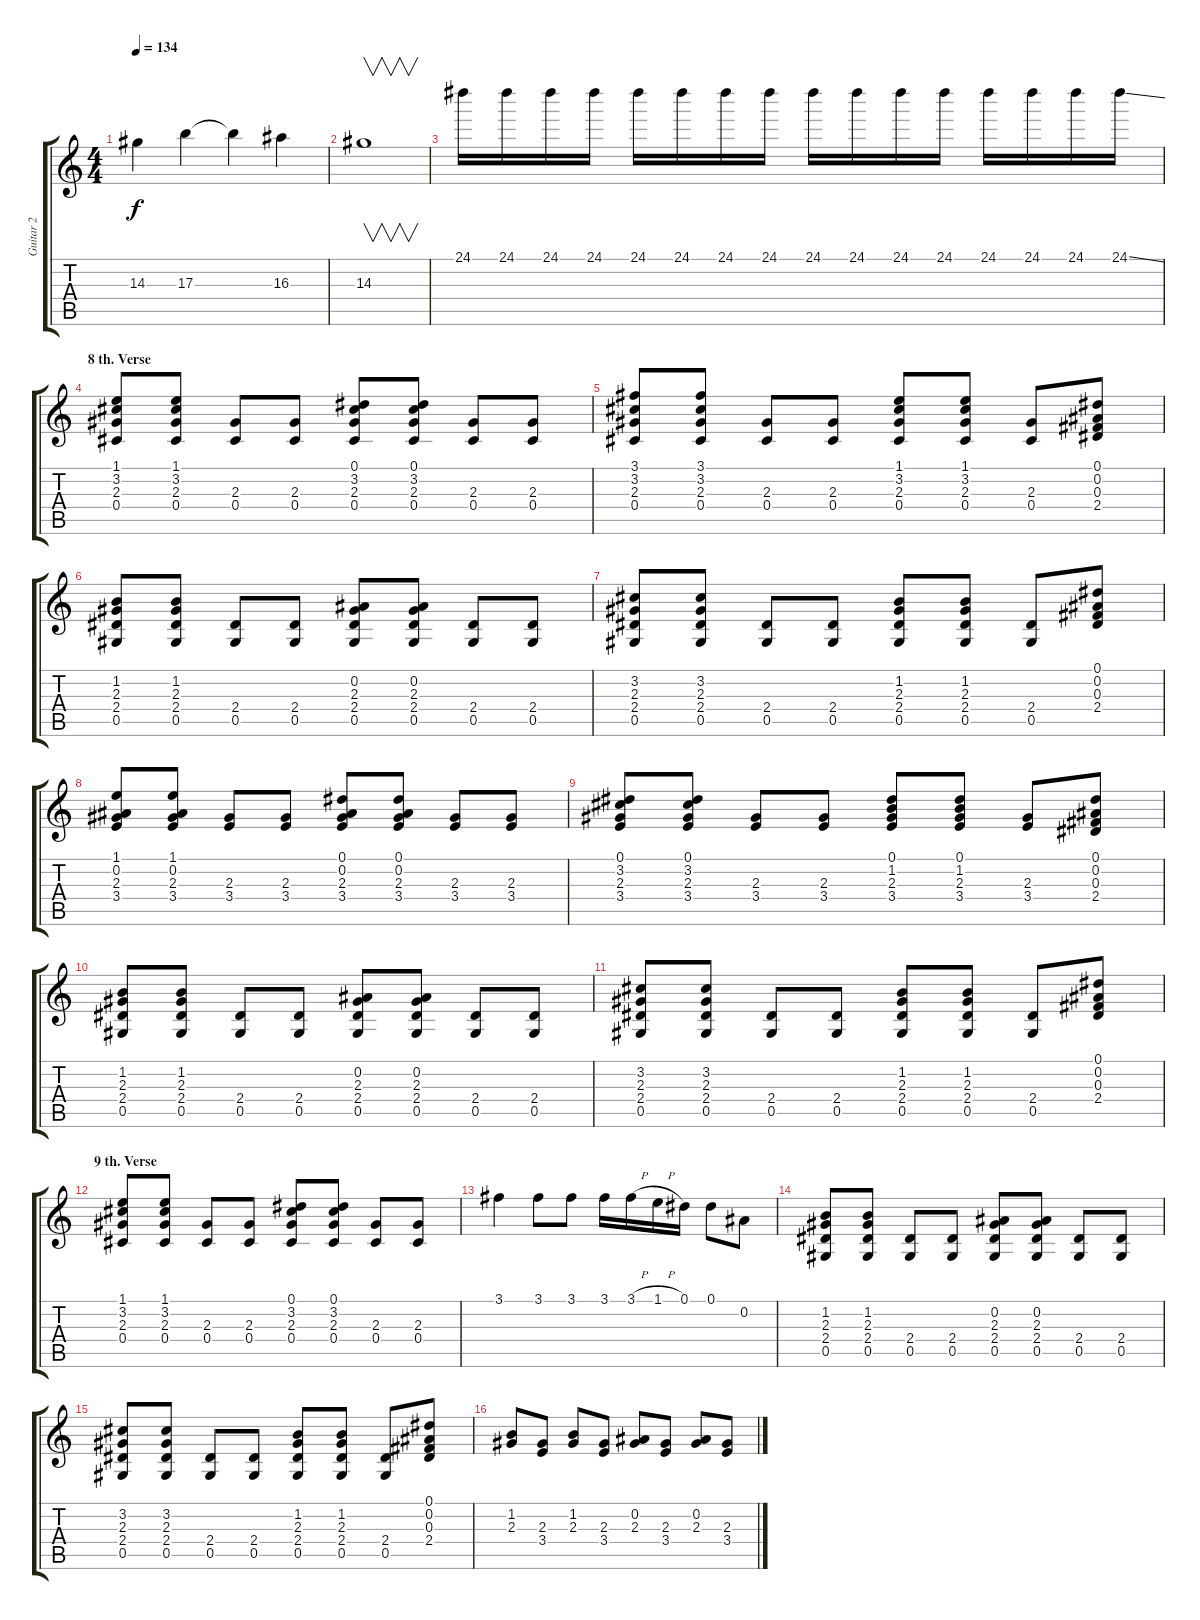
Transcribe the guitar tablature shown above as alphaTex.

\track ("Guitar 2" "Guitar 2") {instrument overdrivenguitar}
\staff {score tabs}
\tuning (Eb4 Bb3 Gb3 Db3 Ab2 Eb2) {hide}
\ts (4 4)
\tempo 134
\clef g2
\ks c
14.3.4{dy f} 17.3.4 17.3{t}.4 16.3.4 |
14.3.1{v} |
24.1.16 24.1.16 24.1.16 24.1.16 24.1.16 24.1.16 24.1.16 24.1.16 24.1.16 24.1.16 24.1.16 24.1.16 24.1.16 24.1.16 24.1.16 24.1{ss}.16 |
\section ("" "8 th. Verse")
(1.1 3.2 2.3 0.4).8 (1.1 3.2 2.3 0.4).8 (2.3 0.4).8 (2.3 0.4).8 (0.1 3.2 2.3 0.4).8 (0.1 3.2 2.3 0.4).8 (2.3 0.4).8 (2.3 0.4).8 |
(3.1 3.2 2.3 0.4).8 (3.1 3.2 2.3 0.4).8 (2.3 0.4).8 (2.3 0.4).8 (1.1 3.2 2.3 0.4).8 (1.1 3.2 2.3 0.4).8 (2.3 0.4).8 (0.1 0.2 0.3 2.4).8 |
(1.2 2.3 2.4 0.5).8 (1.2 2.3 2.4 0.5).8 (2.4 0.5).8 (2.4 0.5).8 (0.2 2.3 2.4 0.5).8 (0.2 2.3 2.4 0.5).8 (2.4 0.5).8 (2.4 0.5).8 |
(3.2 2.3 2.4 0.5).8 (3.2 2.3 2.4 0.5).8 (2.4 0.5).8 (2.4 0.5).8 (1.2 2.3 2.4 0.5).8 (1.2 2.3 2.4 0.5).8 (2.4 0.5).8 (0.1 0.2 0.3 2.4).8 |
(1.1 0.2 2.3 3.4).8 (1.1 0.2 2.3 3.4).8 (2.3 3.4).8 (2.3 3.4).8 (0.1 0.2 2.3 3.4).8 (0.1 0.2 2.3 3.4).8 (2.3 3.4).8 (2.3 3.4).8 |
(0.1 3.2 2.3 3.4).8 (0.1 3.2 2.3 3.4).8 (2.3 3.4).8 (2.3 3.4).8 (0.1 1.2 2.3 3.4).8 (0.1 1.2 2.3 3.4).8 (2.3 3.4).8 (0.1 0.2 0.3 2.4).8 |
(1.2 2.3 2.4 0.5).8 (1.2 2.3 2.4 0.5).8 (2.4 0.5).8 (2.4 0.5).8 (0.2 2.3 2.4 0.5).8 (0.2 2.3 2.4 0.5).8 (2.4 0.5).8 (2.4 0.5).8 |
(3.2 2.3 2.4 0.5).8 (3.2 2.3 2.4 0.5).8 (2.4 0.5).8 (2.4 0.5).8 (1.2 2.3 2.4 0.5).8 (1.2 2.3 2.4 0.5).8 (2.4 0.5).8 (0.1 0.2 0.3 2.4).8 |
\section ("" "9 th. Verse")
(1.1 3.2 2.3 0.4).8 (1.1 3.2 2.3 0.4).8 (2.3 0.4).8 (2.3 0.4).8 (0.1 3.2 2.3 0.4).8 (0.1 3.2 2.3 0.4).8 (2.3 0.4).8 (2.3 0.4).8 |
3.1.4 3.1.8 3.1.8 3.1.16 3.1{h}.16 1.1{h}.16 0.1.16 0.1.8 0.2.8 |
(1.2 2.3 2.4 0.5).8 (1.2 2.3 2.4 0.5).8 (2.4 0.5).8 (2.4 0.5).8 (0.2 2.3 2.4 0.5).8 (0.2 2.3 2.4 0.5).8 (2.4 0.5).8 (2.4 0.5).8 |
(3.2 2.3 2.4 0.5).8 (3.2 2.3 2.4 0.5).8 (2.4 0.5).8 (2.4 0.5).8 (1.2 2.3 2.4 0.5).8 (1.2 2.3 2.4 0.5).8 (2.4 0.5).8 (0.1 0.2 0.3 2.4).8 |
(1.2 2.3).8 (2.3 3.4).8 (1.2 2.3).8 (2.3 3.4).8 (0.2 2.3).8 (2.3 3.4).8 (0.2 2.3).8 (2.3 3.4).8
